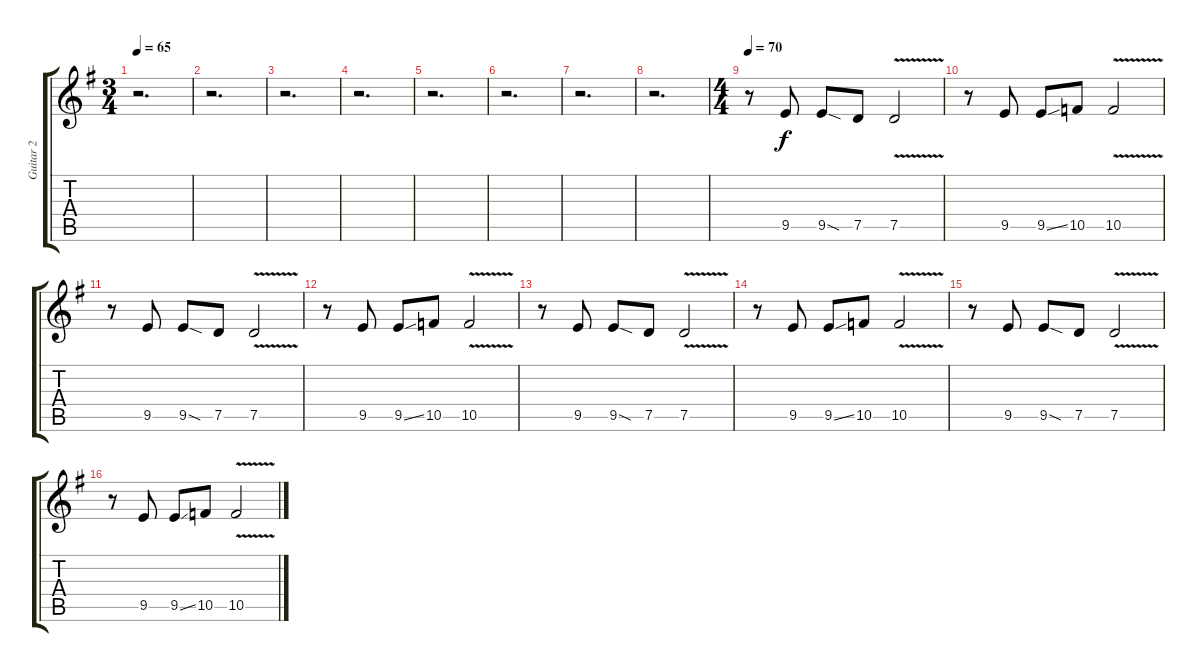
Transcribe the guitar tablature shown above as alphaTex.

\track ("Guitar 2" "Guitar 2") {instrument acousticguitarsteel}
\staff {score tabs}
\tuning (D4 A3 F3 C3 G2 D2) {hide}
\ts (3 4)
\tempo 65
\clef g2
\ks g
r.2{d dy f instrument acousticguitarsteel} |
r.2{d} |
r.2{d} |
r.2{d} |
r.2{d} |
r.2{d} |
r.2{d} |
r.2{d} |
\ts (4 4)
\tempo 70
r.8 9.5.8 9.5{sod}.8 7.5.8 7.5{v}.2 |
r.8 9.5.8 9.5{ss}.8 10.5.8 10.5{v}.2 |
r.8 9.5.8 9.5{sod}.8 7.5.8 7.5{v}.2 |
r.8 9.5.8 9.5{ss}.8 10.5.8 10.5{v}.2 |
r.8 9.5.8 9.5{sod}.8 7.5.8 7.5{v}.2 |
r.8 9.5.8 9.5{ss}.8 10.5.8 10.5{v}.2 |
r.8 9.5.8 9.5{sod}.8 7.5.8 7.5{v}.2 |
r.8 9.5.8 9.5{ss}.8 10.5.8 10.5{v}.2
